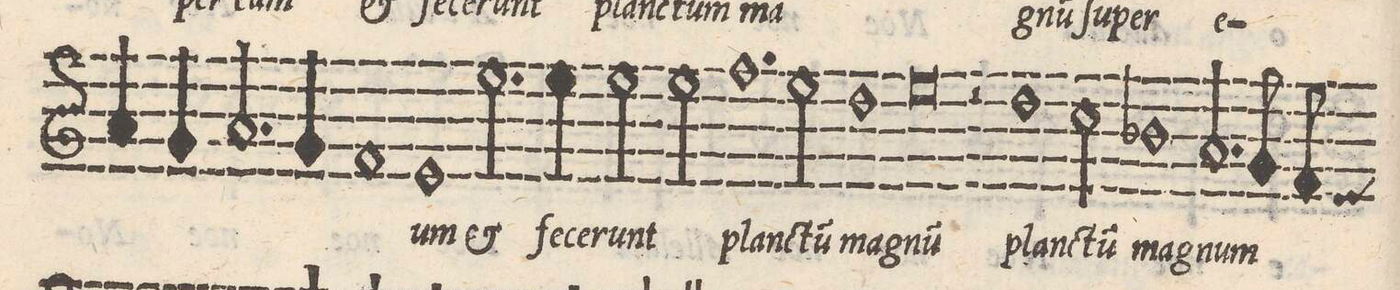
**kern	**text
*I"CANTVS	*
*clefG2	*
*k[]	*
*met(C)	*
*M2/1	*
4a/	.
4g/	.
=41-	=41-
2.a/	.
4g/	.
1fny	.
=42-	=42-
1e	-um
2.ee\	et
4ee\	fe-
=43-	=43-
2ee\	-ce-
2ee\	-runt
1.ff	plan-
=44-	=44-
2ee\	-ctṹ(m)
1dd	ma-
=45-	=45-
0ee	-gnv(m)
=46-	=46-
2r	.
1dd	plan-
2cc\	-ctu(m)
=47-	=47-
1b-X	ma-
2.a/	-gnum
8g/	.
8f/	.
*custos:e	*
=48-	=48-
*-	*-
